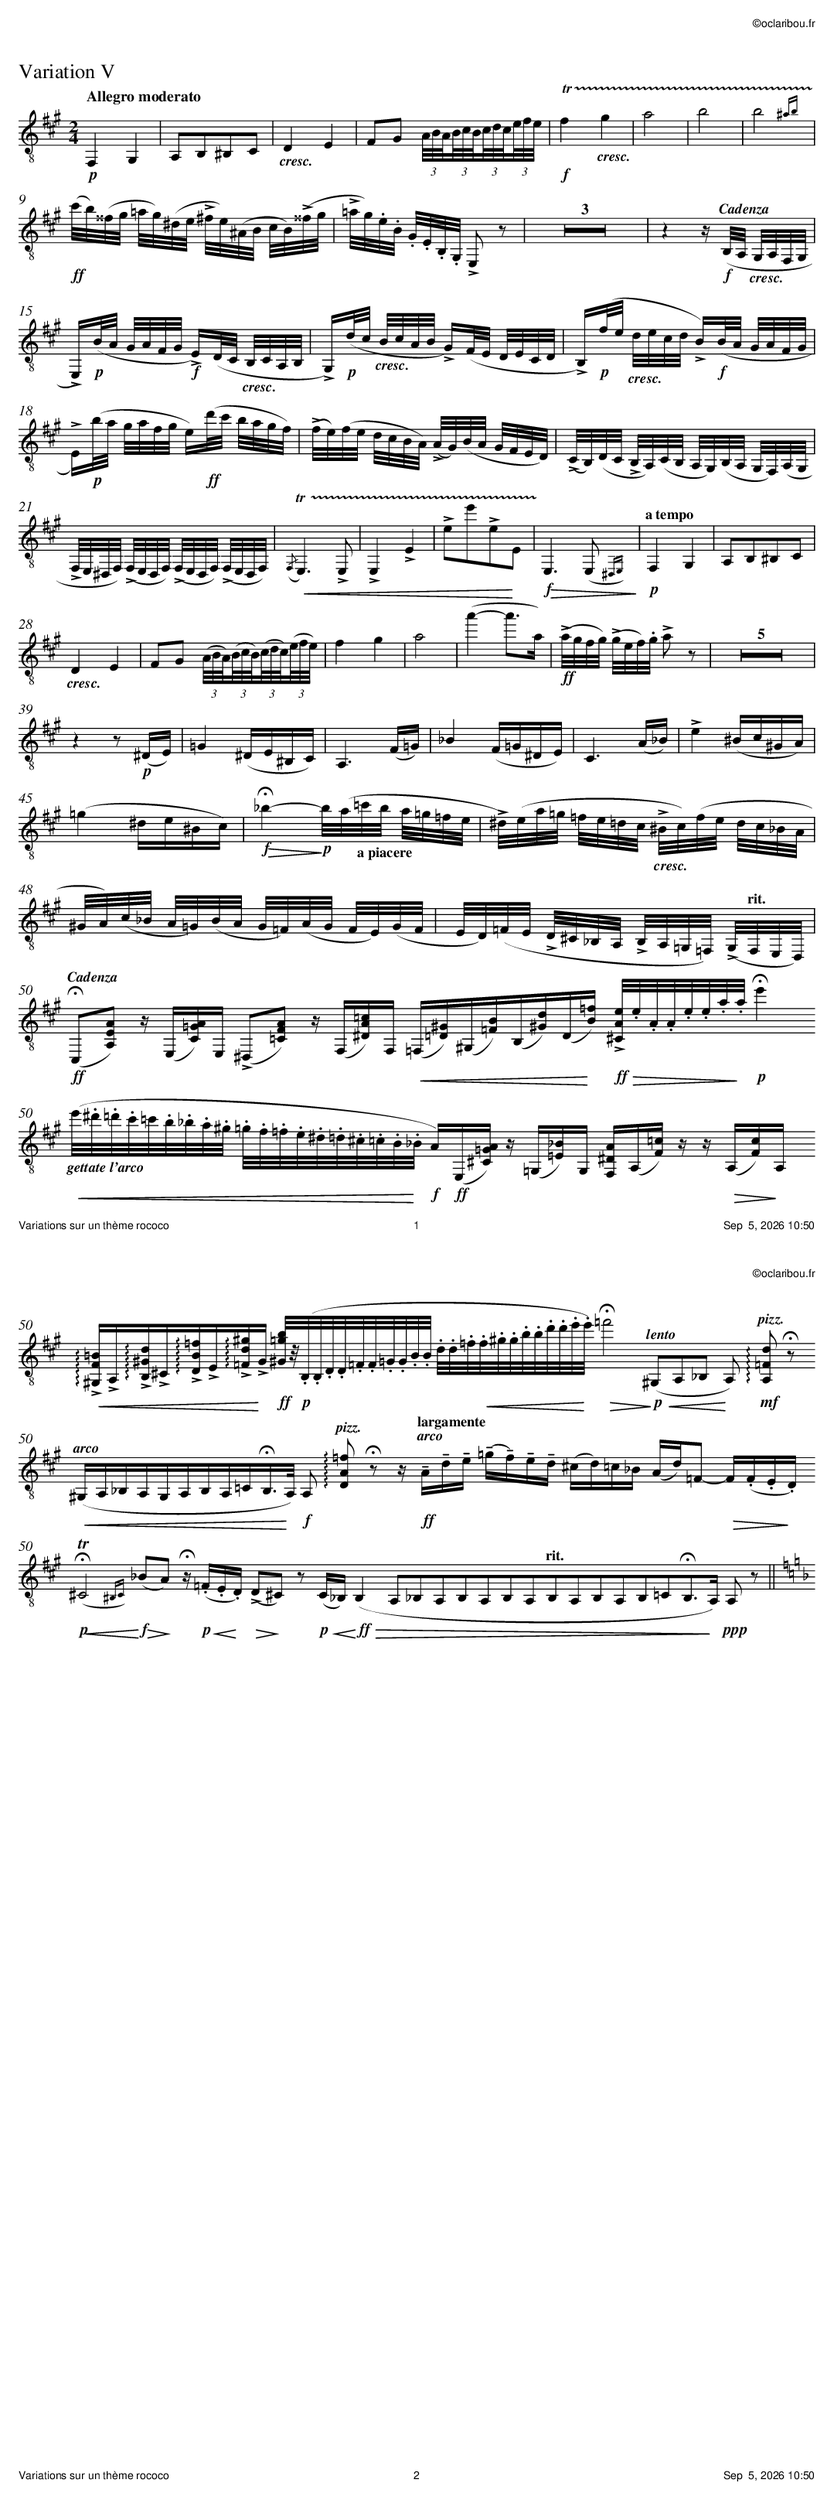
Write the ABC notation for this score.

X:1
T:Variation V
M:2/4
L:1/16
Q:"Allegro moderato"
K:A clef=treble_8
!p!F,,4 G,,4 | A,,2B,,2^B,,2C,2 | "_cresc."D,4 E,4 | F,2G,2 (3A,/B,/A,/!beambr2!(3B,/C/B,/!beambr2!(3C/D/C/!beambr2!(3E/F/E/ | !f!"@-2,25tr"!trill(!F4 "_cresc."G4 | A8 | B8 | B8 !trill)!{^AB}|
!ff!(c/B/)(^^F/G/ =A/G/)(^D/E/ !>!^F/E/)(^A,/B,/ C/B,/)(!>!^^F/G/ | !>!=A/G/).E/.B,/ .G,/.E,/.B,,/.G,,/ !>!E,,2 z2 | Z3 | z4 z !f!("^Cadenza"B,,/A,,/ "_cresc."G,,/A,,/F,,/G,,/ |
!>!E,,)(!p!B,/A,/ G,/A,/F,/G,/ !f!!>!E,)(D,/C,/ "_cresc."B,,/C,/A,,/B,,/ | !>!G,,)!p!(D/C/ "_cresc."B,/C/A,/B,/ !>!G,)(F,/E,/ D,/E,/C,/D,/ | !>!B,,)!p!(F/E/ "_cresc."D/E/C/D/ !>!B,)!f!(B,/A,/ G,/A,/F,/G,/ |
!>!E,)!p!(B/A/ G/A/F/G/ E)!ff!(d/c/ B/A/G/F/) | (!>!F/E/)(F/E/ D/C/B,/A,/) (!>!A,/G,/)(B,/A,/ G,/F,/E,/D,/) | (!>!C,/B,,/)(D,/C,/ !>!B,,/A,,/)(C,/B,,/ A,,/G,,/)(B,,/A,,/ G,,/F,,/)(A,,/G,,/ |
!>!F,,/E,,/^D,,/F,,/) (!>!F,,/E,,/D,,/F,,/) (!>!F,,/E,,/D,,/F,,/) (!>!F,,/E,,/D,,/F,,/) | ({/F,,}!<(!!trill(!"@-5,66tr"E,,6) !>!E,,2 | !>!E,,4 !>!E,4 | !>!E2e2!>!E2!<)!E,2 | !f!!trill)!!>(!E,,6 (E,,2{^D,,E,,}) !>)!| !p!"^$5a tempo"F,,4 G,,4 | A,,2B,,2^B,,2C,2 |
"_cresc."D,4 E,4 | F,2G,2 (3(A,/B,/A,/)!beambr2!(3(B,/C/B,/)!beambr2!(3(C/D/C/)!beambr2!(3(E/F/E/) | F4 G4 | A8 | (a4- a2>A2) | !ff!(!>!A/G/F/G/) (!>!G/E/F/).G/ !>!A2 z2 | Z5 |
z4 z2 !p!(^D,E,) | =G,4 (^D,E,^B,,C,) | A,,6 (F,=G,) | _B,4 (F,=G,^D,E,) | C,6 (A,_B,) | !>!E4 (^B,C^G,A,) |
(=G4 ^DE^B,C) | !f!!fermata!!>(!_B4- !p!!>)!B/(A/"_$5a piacere"=c/B/ A/=G/=F/E/ | !>!^D/)(E/A/=G/ =F/E/=D/C/ !>!"_cresc."^B,/C/)(F/E/ D/C/_B,/A,/ |
^G,/A,/)(C/_B,/ A,/=G,/)(B,/A,/ G,/=F,/)(A,/G,/ F,/E,/)(G,/F,/ | E,/D,/)(=F,/E,/ !>!D,/^C,/_B,,/A,,/ !>!B,,/A,,/=G,,/=F,,/) (!>!G,,/"^$5rit."F,,/E,,/D,,/) |
[M:none]!ff!!fermata!("^Cadenza"C,,2[A,,E,A,]2) z (E,,[C,=G,A,])E,, (!>!^D,,2[=C,F,A,]2) z(F,,[^D,A,=C])F,, !<(!(=F,,[=D,^G,])(^G,,[=F,B,])(B,,[^G,D])(D,!<)![B,=F]) !ff!!>(!!>![^C,A,E]/.E/.A,/.A,/.E/.E/.A/!>)!.A/ !p!!fermata!e4
!<(!("_gettate l'arco"e/.^d/.=d/.c/=c/.B/._B/.A/.^G/ .=G/.F/.=F/.E/.^D/.=D/.^C/.=C/.B,/!<)!._B,/ !f!A,)!ff!(E,,[^C,=G,A,]) z(=G,,[=E,_B,])G,, [F,,^D,A,](A,,[F,=C]) z z !>(!(A,,[F,C])!>)!A,,
!<(!!arpeggio!!>![^G,,F,=B,]!>!A,,!arpeggio!!>![B,,^G,D]!>!^C,!arpeggio!!>![D,B,=F]!>!E,!arpeggio!!>![=F,D^G]!>!!<)!G, !ff![^G,=GB]/z/(!p!.B,,/.B,,/.D,/.D,/.=F,/.F,/.=G,/.G,/.B,/.B,/ .D/.D/.=F/!<(!.F/.^G/.G/.B/.B/.d/.d/.e/!<)!.e/) !>(!!fermata!=f8 !>)!!p!!<(!"^lento"(^G,,2A,,2_B,,2 !<)!A,,2) !arpeggio!!mf!"^pizz."[A,,=F,D]2 !fermata!z2
!<(!("^arco"^G,,A,,_B,,A,,G,,A,,B,,A,,=C,!fermata!B,,3/2!<)!A,,/) !f!A,,2 !arpeggio!"^pizz."[D,A,=F]2 !fermata!z2 z!ff!!tenuto!"^$5largamente""^arco"A,!tenuto!D!tenuto!E (!tenuto!=G!tenuto!F)!tenuto!E!tenuto!D (^CD)=C_B, (A,D)=F,2- !>(!F,(.F,.E,!>)!.D,)
!p!!fermata!!trill!!<(!(^C,8{^B,,C,}) !<)!!f!!>(!(_B,2!>)!A,2) !fermata!z !p!!<(!(.=F,.E,!<)!.D,) !>(!(!>!D,2!>)!^C,2) z2 !p!!<(!(C,_B,,) !<)!!ff!!>(!(B,,4 A,,2_B,,2A,,2B,,2A,,2B,,2A,,2"^$5rit."B,,2A,,2B,,2A,,2B,,2=C,2!fermata!B,,3!>)!A,,) !ppp!A,,2 z2 [K:Dm] ||
